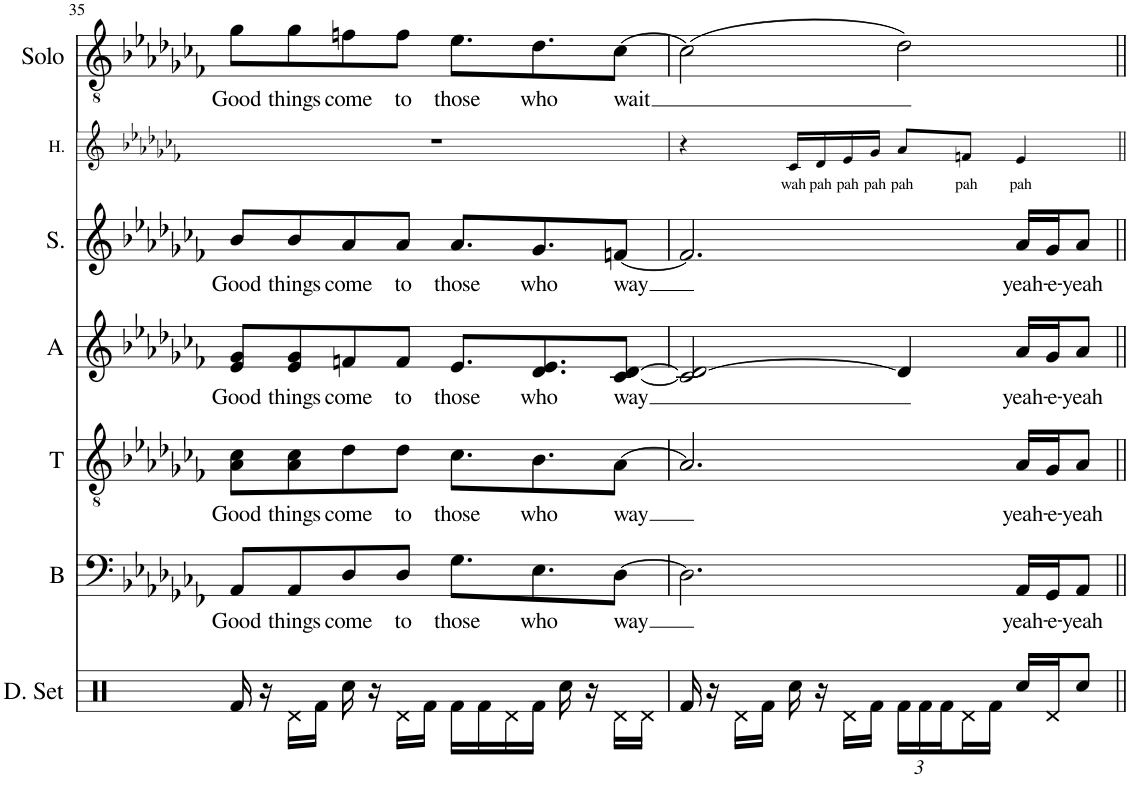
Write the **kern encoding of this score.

**kern	**kern	**text	**kern	**text	**kern	**text	**kern	**text	**kern	**text	**kern	**text
*part7	*part6	*part6	*part5	*part5	*part4	*part4	*part3	*part3	*part2	*part2	*part1	*part1
*staff7	*staff6	*staff6	*staff5	*staff5	*staff4	*staff4	*staff3	*staff3	*staff2	*staff2	*staff1	*staff1
*I"Drumset	*I"Bass	*	*I"Tenor	*	*I"Alto	*	*I"Soprano	*	*I"Harmony	*	*I"Solo	*
*I'D. Set	*I'B	*	*I'T	*	*I'A	*	*I'S.	*	*I'H.	*	*I'Solo	*
!!LO:PB:g=z
*clefX	*clefF4	*	*clefGv2	*	*clefG2	*	*clefG2	*	*clefG2	*	*clefGv2	*
*k[]	*k[b-e-a-d-g-c-f-]	*	*k[b-e-a-d-g-c-f-]	*	*k[b-e-a-d-g-c-f-]	*	*k[b-e-a-d-g-c-f-]	*	*k[b-e-a-d-g-c-f-]	*	*k[b-e-a-d-g-c-f-]	*
*M4/4	*M4/4	*	*M4/4	*	*M4/4	*	*M4/4	*	*M4/4	*	*M4/4	*
=35	=35	=35	=35	=35	=35	=35	=35	=35	=35	=35	=35	=35
!	!	!LO:LY:b	!	!LO:LY:b	!	!LO:LY:b	!	!LO:LY:b	!	!	!	!LO:LY:b
16Rf/	8AA-/L	Good	8A-\ 8c-\L	Good	8e-/ 8g-/L	Good	8b-/L	Good	1r	.	8g-\L	Good
16r	.	.	.	.	.	.	.	.	.	.	.	.
!	!	!LO:LY:b	!	!LO:LY:b	!	!LO:LY:b	!	!LO:LY:b	!	!	!	!LO:LY:b
16Rd\LL	8AA-/	things	8A-\ 8c-\	things	8e-/ 8g-/	things	8b-/	things	.	.	8g-\	things
16Rf\JJ	.	.	.	.	.	.	.	.	.	.	.	.
!	!	!LO:LY:b	!	!LO:LY:b	!	!LO:LY:b	!	!LO:LY:b	!	!	!	!LO:LY:b
16Rcc\	8D-/	come	8d-\	come	8fn/	come	8a-/	come	.	.	8fn\	come
16r	.	.	.	.	.	.	.	.	.	.	.	.
!	!	!LO:LY:b	!	!LO:LY:b	!	!LO:LY:b	!	!LO:LY:b	!	!	!	!LO:LY:b
16Rd\LL	8D-/J	to	8d-\J	to	8f/J	to	8a-/J	to	.	.	8f\J	to
16Rf\JJ	.	.	.	.	.	.	.	.	.	.	.	.
!	!	!LO:LY:b	!	!LO:LY:b	!	!LO:LY:b	!	!LO:LY:b	!	!	!	!LO:LY:b
16Rf\LL	8.G-\L	those	8.c-\L	those	8.e-/L	those	8.a-/L	those	.	.	8.e-\L	those
16Rf\	.	.	.	.	.	.	.	.	.	.	.	.
16Rd\	.	.	.	.	.	.	.	.	.	.	.	.
!	!	!LO:LY:b	!	!LO:LY:b	!	!LO:LY:b	!	!LO:LY:b	!	!	!	!LO:LY:b
16Rf\JJ	8.E-\	who	8.B-\	who	8.d-/ 8.e-/	who	8.g-/	who	.	.	8.d-\	who
16Rcc\	.	.	.	.	.	.	.	.	.	.	.	.
16r	.	.	.	.	.	.	.	.	.	.	.	.
!	!	!LO:LY:b	!	!LO:LY:b	!	!LO:LY:b	!	!LO:LY:b	!	!	!	!LO:LY:b
16Rd\LL	[8D-\J	way	[8A-\J	way	[8c-/ [8d-/J	way	[8fn/J	way	.	.	[8c-\J	wait
16Rd\JJ	.	.	.	.	.	.	.	.	.	.	.	.
=36	=36	=36	=36	=36	=36	=36	=36	=36	=36	=36	=36	=36
16Rf/	2.D-\]	.	2.A-/]	.	2c-/] 2d-/_	.	2.f/]	.	4r	.	(>2c-\]	.
16r	.	.	.	.	.	.	.	.	.	.	.	.
16Rd\LL	.	.	.	.	.	.	.	.	.	.	.	.
16Rf\JJ	.	.	.	.	.	.	.	.	.	.	.	.
!	!	!	!	!	!	!	!	!	!	!LO:LY:b	!	!
16Rcc\	.	.	.	.	.	.	.	.	16c-/LL	wah	.	.
!	!	!	!	!	!	!	!	!	!	!LO:LY:b	!	!
16r	.	.	.	.	.	.	.	.	16d-/	pah	.	.
!	!	!	!	!	!	!	!	!	!	!LO:LY:b	!	!
16Rd\LL	.	.	.	.	.	.	.	.	16e-/	pah	.	.
!	!	!	!	!	!	!	!	!	!	!LO:LY:b	!	!
16Rf\JJ	.	.	.	.	.	.	.	.	16g-/JJ	pah	.	.
*Xbrackettup	*	*	*	*	*	*	*	*	*	*	*	*
!	!	!	!	!	!	!	!	!	!	!LO:LY:b	!	!
24Rf\LL	.	.	.	.	4d-/]	.	.	.	8a-/L	pah	2d-\)	.
24Rf\	.	.	.	.	.	.	.	.	.	.	.	.
24Rf\	.	.	.	.	.	.	.	.	.	.	.	.
!	!	!	!	!	!	!	!	!	!	!LO:LY:b	!	!
16Rd\	.	.	.	.	.	.	.	.	8fn/J	pah	.	.
16Rf\JJ	.	.	.	.	.	.	.	.	.	.	.	.
!	!	!LO:LY:b	!	!LO:LY:b	!	!LO:LY:b	!	!LO:LY:b	!	!LO:LY:b	!	!
16Rcc/LL	16AA-/LL	yeah-	16A-/LL	yeah-	16a-/LL	yeah-	16a-/LL	yeah-	4e-/	pah	.	.
!	!	!LO:LY:b	!	!LO:LY:b	!	!LO:LY:b	!	!LO:LY:b	!	!	!	!
16Rd/J	16GG-/J	-e-	16G-/J	-e-	16g-/J	-e-	16g-/J	-e-	.	.	.	.
!	!	!LO:LY:b	!	!LO:LY:b	!	!LO:LY:b	!	!LO:LY:b	!	!	!	!
8Rcc/J	8AA-/J	-yeah	8A-/J	-yeah	8a-/J	-yeah	8a-/J	-yeah	.	.	.	.
=||	=||	=||	=||	=||	=||	=||	=||	=||	=||	=||	=||	=||
*-	*-	*-	*-	*-	*-	*-	*-	*-	*-	*-	*-	*-
